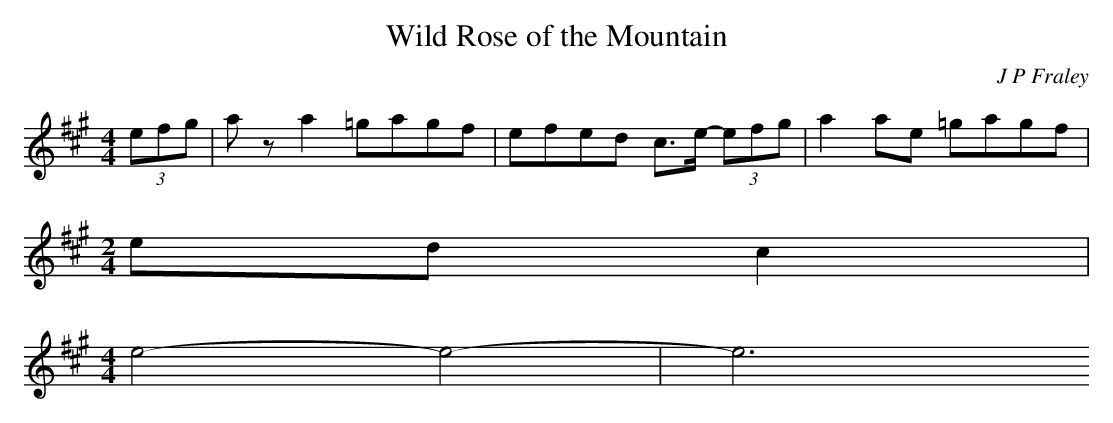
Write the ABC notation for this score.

X:1
T:Wild Rose of the Mountain
C:J P Fraley
L:1/8
M:4/4
K:A
(3efg|a z a2 =gagf|efed c>e- (3efg|a2 ae =gagf|
M:2/4
ed c2|
M:4/4
e4- e4-|e6
